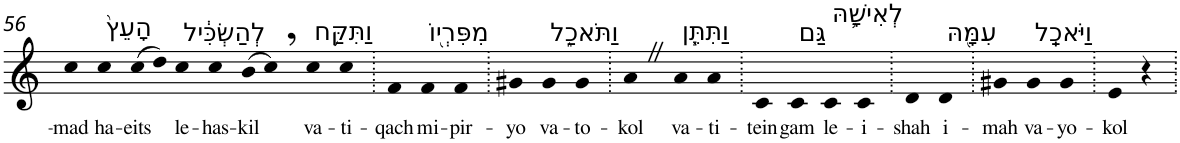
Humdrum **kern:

**kern	**text
*part1	*part1
*staff1	*staff1
*I"Piano	*
*I'Pno	*
!!LO:PB:g=z
*clefG2	*
*k[]	*
=56	=56
!	!LO:LY:b
4cc	-mad
!LO:TX:a:t=הָעֵץ֙	!
!	!LO:LY:b
4cc	ha-
!	!LO:LY:b
(>8cc	-eits
8dd)	.
!LO:TX:a:t=לְהַשְׂכִּ֔יל	!
!	!LO:LY:b
4cc	le-
!	!LO:LY:b
4cc	-has-
!	!LO:LY:b
(>8b	-kil
8cc,)	.
!LO:TX:a:t=וַתִּקַּ֥ח	!
!	!LO:LY:b
4cc	va-
!	!LO:LY:b
4cc	-ti-
=57.	=57.
!	!LO:LY:b
4f	-qach
!LO:TX:a:t=מִפִּרְי֖וֹ	!
!	!LO:LY:b
4f	mi-
!	!LO:LY:b
4f	-pir-
=58.	=58.
!	!LO:LY:b
4g#X	-yo
!LO:TX:a:t=וַתֹּאכַ֑ל	!
!	!LO:LY:b
4g#	va-
!	!LO:LY:b
4g#	-to-
=59.	=59.
!	!LO:LY:b
4aZ	-kol
!LO:TX:a:t=וַתִּתֵּ֧ן	!
!	!LO:LY:b
4a	va-
!	!LO:LY:b
4a	-ti-
=60.	=60.
!	!LO:LY:b
4c	-tein
!LO:TX:a:t=גַּם	!
!	!LO:LY:b
4c	gam
!LO:TX:a:t=לְאִישָׁ֛הּ	!
!	!LO:LY:b
4c	le-
!	!LO:LY:b
4c	-i-
=61.	=61.
!	!LO:LY:b
4d	-shah
!LO:TX:a:t=עִמָּ֖הּ	!
!	!LO:LY:b
4d	i-
=62.	=62.
!	!LO:LY:b
4g#X	-mah
!LO:TX:a:t=וַיֹּאכַֽל	!
!	!LO:LY:b
4g#	va-
!	!LO:LY:b
4g#	-yo-
=63.	=63.
!	!LO:LY:b
4e	-kol
4r	.
=.	=.
*-	*-
